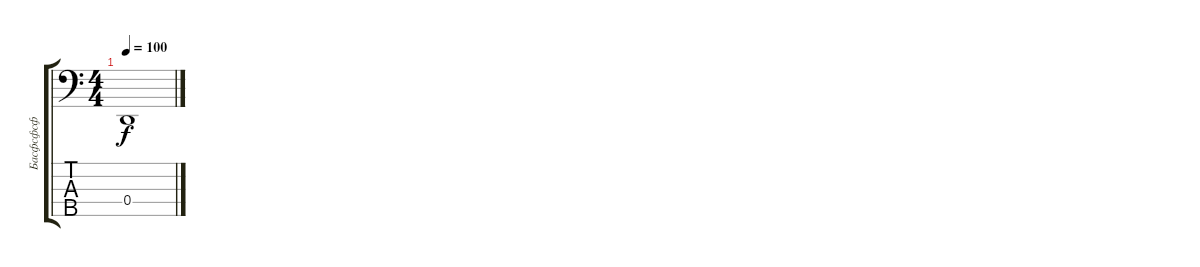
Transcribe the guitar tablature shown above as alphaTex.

\track ("Басфсфсф" "Басфсфсф") {instrument synthbass2}
\staff {score tabs}
\tuning (F2 C2 G1 D1 A0) {hide}
\ts (4 4)
\tempo 100
\clef f4
\ks c
0.4{t}.1{dy f}
